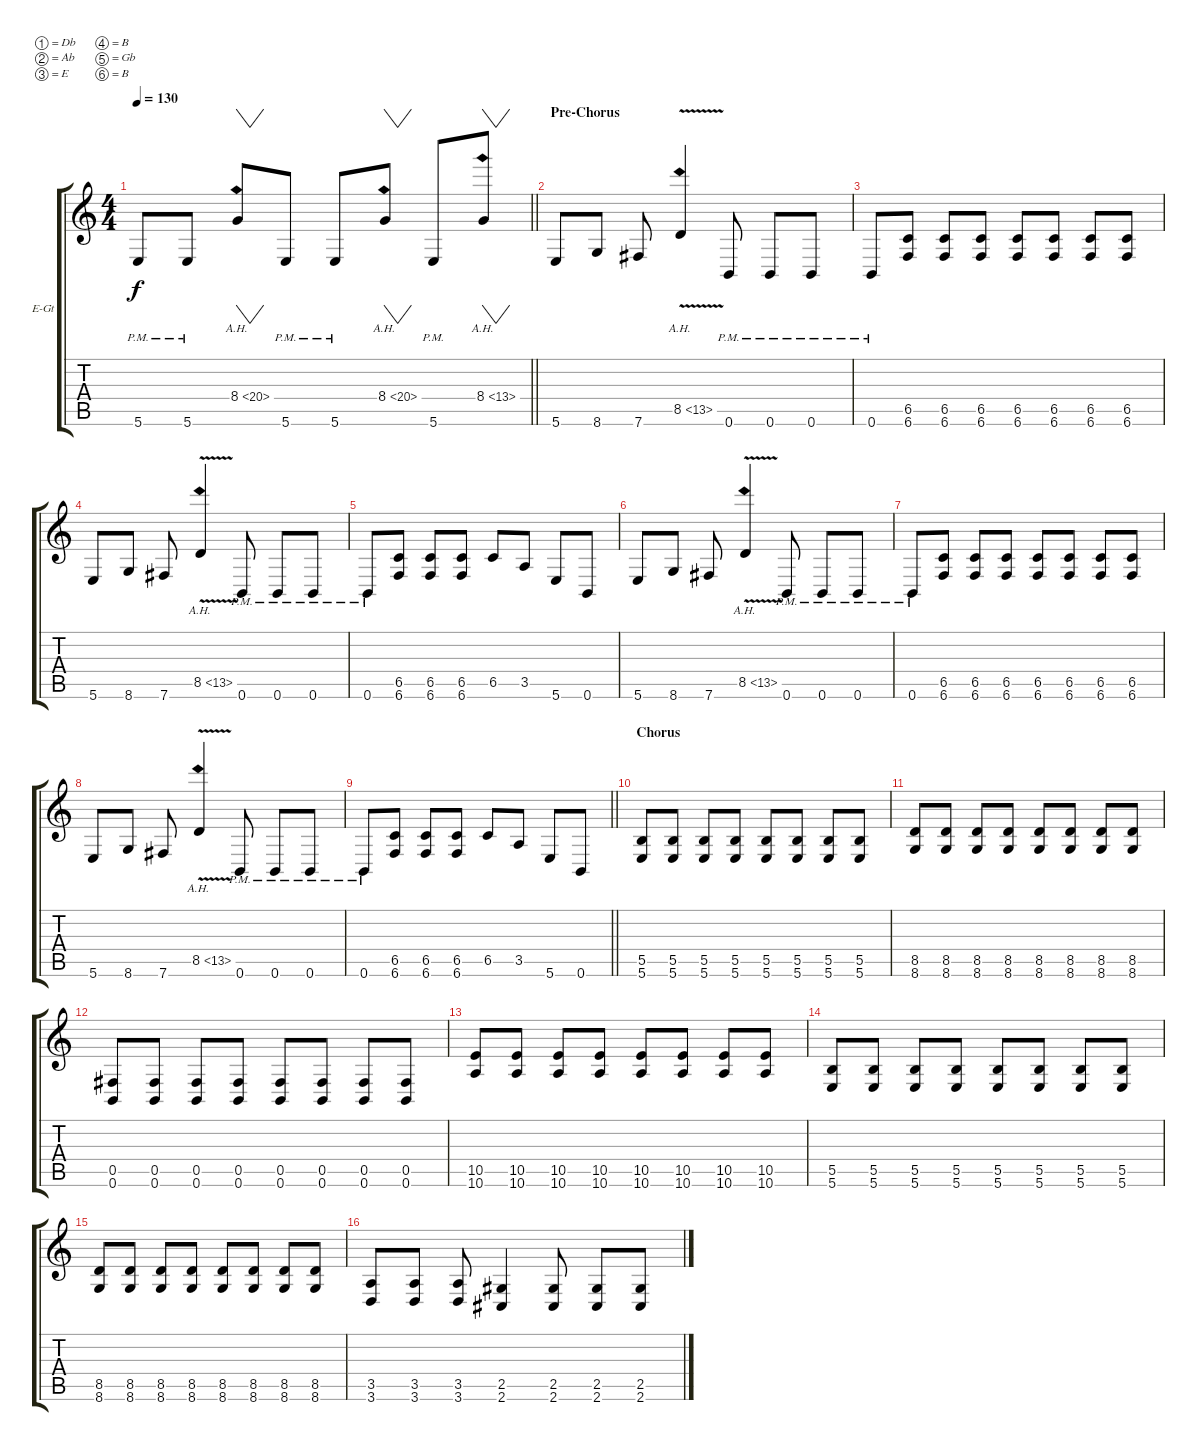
\bracketExtendMode groupsimilarinstruments
\firstSystemTrackNameOrientation horizontal
\otherSystemsTrackNameOrientation horizontal
\track ("James Root" "E-Gt") {instrument overdrivenguitar}
\staff {score tabs}
\tuning (Db4 Ab3 E3 B2 Gb2 B1)
\ts (4 4)
\tempo 130
\clef g2
\barLineRight lightlight
\ks c
5.6{pm}.8{dy f} 5.6{pm}.8 8.4{ah 12}.8{vw} 5.6{pm}.8 5.6{pm}.8 8.4{ah 12}.8{vw} 5.6{pm}.8 8.4{ah 5}.8{vw} |
\section ("" "Pre-Chorus")
5.6.8 8.6.8 7.6.8 8.5{ah 5 v}.4 0.6{pm}.8 0.6{pm}.8 0.6{pm}.8 |
0.6{pm}.8 (6.5 6.6).8 (6.5 6.6).8 (6.5 6.6).8 (6.5 6.6).8 (6.5 6.6).8 (6.5 6.6).8 (6.5 6.6).8 |
5.6.8 8.6.8 7.6.8 8.5{ah 5 v}.4 0.6{pm}.8 0.6{pm}.8 0.6{pm}.8 |
0.6{pm}.8 (6.5 6.6).8 (6.5 6.6).8 (6.5 6.6).8 6.5.8 3.5.8 5.6.8 0.6.8 |
5.6.8 8.6.8 7.6.8 8.5{ah 5 v}.4 0.6{pm}.8 0.6{pm}.8 0.6{pm}.8 |
0.6{pm}.8 (6.5 6.6).8 (6.5 6.6).8 (6.5 6.6).8 (6.5 6.6).8 (6.5 6.6).8 (6.5 6.6).8 (6.5 6.6).8 |
5.6.8 8.6.8 7.6.8 8.5{ah 5 v}.4 0.6{pm}.8 0.6{pm}.8 0.6{pm}.8 |
\barLineRight lightlight
0.6{pm}.8 (6.5 6.6).8 (6.5 6.6).8 (6.5 6.6).8 6.5.8 3.5.8 5.6.8 0.6.8 |
\section ("" "Chorus")
(5.5 5.6).8 (5.5 5.6).8 (5.5 5.6).8 (5.5 5.6).8 (5.5 5.6).8 (5.5 5.6).8 (5.5 5.6).8 (5.5 5.6).8 |
(8.5 8.6).8 (8.5 8.6).8 (8.5 8.6).8 (8.5 8.6).8 (8.5 8.6).8 (8.5 8.6).8 (8.5 8.6).8 (8.5 8.6).8 |
(0.5 0.6).8 (0.5 0.6).8 (0.5 0.6).8 (0.5 0.6).8 (0.5 0.6).8 (0.5 0.6).8 (0.5 0.6).8 (0.5 0.6).8 |
(10.5 10.6).8 (10.5 10.6).8 (10.5 10.6).8 (10.5 10.6).8 (10.5 10.6).8 (10.5 10.6).8 (10.5 10.6).8 (10.5 10.6).8 |
(5.5 5.6).8 (5.5 5.6).8 (5.5 5.6).8 (5.5 5.6).8 (5.5 5.6).8 (5.5 5.6).8 (5.5 5.6).8 (5.5 5.6).8 |
(8.5 8.6).8 (8.5 8.6).8 (8.5 8.6).8 (8.5 8.6).8 (8.5 8.6).8 (8.5 8.6).8 (8.5 8.6).8 (8.5 8.6).8 |
(3.5 3.6).8 (3.5 3.6).8 (3.5 3.6).8 (2.5 2.6).4 (2.5 2.6).8 (2.5 2.6).8 (2.5 2.6).8
